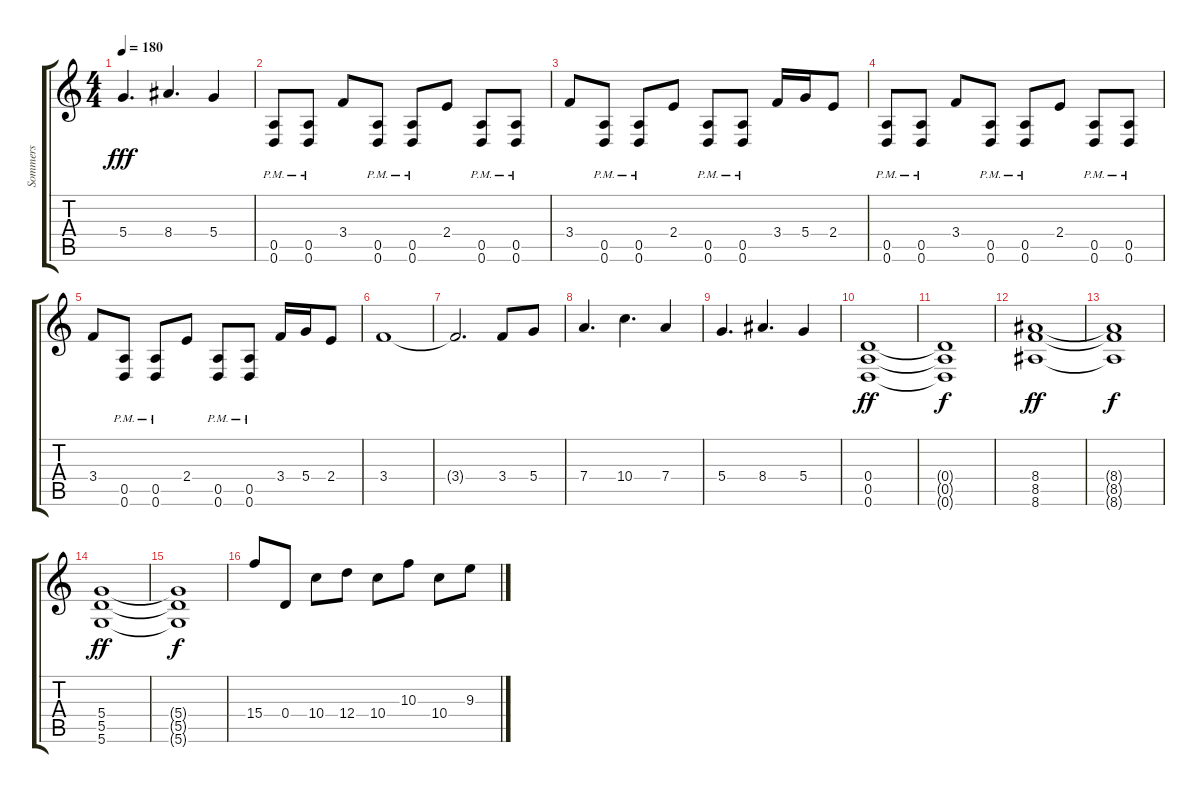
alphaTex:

\track ("Sommers" "Sommers") {instrument overdrivenguitar}
\staff {score tabs}
\tuning (E4 B3 G3 D3 A2 D2) {hide}
\ts (4 4)
\tempo 180
\clef g2
\ks c
5.4.4{d dy fff} 8.4.4{d} 5.4.4 |
(0.5{pm} 0.6{pm}).8 (0.5{pm} 0.6{pm}).8 3.4.8 (0.5{pm} 0.6{pm}).8 (0.5{pm} 0.6{pm}).8 2.4.8 (0.5{pm} 0.6{pm}).8 (0.5{pm} 0.6{pm}).8 |
3.4.8 (0.5{pm} 0.6{pm}).8 (0.5{pm} 0.6{pm}).8 2.4.8 (0.5{pm} 0.6{pm}).8 (0.5{pm} 0.6{pm}).8 3.4.16 5.4.16 2.4.8 |
(0.5{pm} 0.6{pm}).8 (0.5{pm} 0.6{pm}).8 3.4.8 (0.5{pm} 0.6{pm}).8 (0.5{pm} 0.6{pm}).8 2.4.8 (0.5{pm} 0.6{pm}).8 (0.5{pm} 0.6{pm}).8 |
3.4.8 (0.5{pm} 0.6{pm}).8 (0.5{pm} 0.6{pm}).8 2.4.8 (0.5{pm} 0.6{pm}).8 (0.5{pm} 0.6{pm}).8 3.4.16 5.4.16 2.4.8 |
3.4.1 |
3.4{t}.2{d} 3.4.8 5.4.8 |
7.4.4{d} 10.4.4{d} 7.4.4 |
5.4.4{d} 8.4.4{d} 5.4.4 |
(0.4 0.5 0.6).1{dy ff balance 13 instrument distortionguitar} |
(0.4{t} 0.5{t} 0.6{t}).1{dy f} |
(8.4 8.5 8.6).1{dy ff} |
(8.4{t} 8.5{t} 8.6{t}).1{dy f} |
(5.4 5.5 5.6).1{dy ff} |
(5.4{t} 5.5{t} 5.6{t}).1{dy f} |
15.4.8 0.4.8 10.4.8 12.4.8 10.4.8 10.3.8 10.4.8 9.3.8
